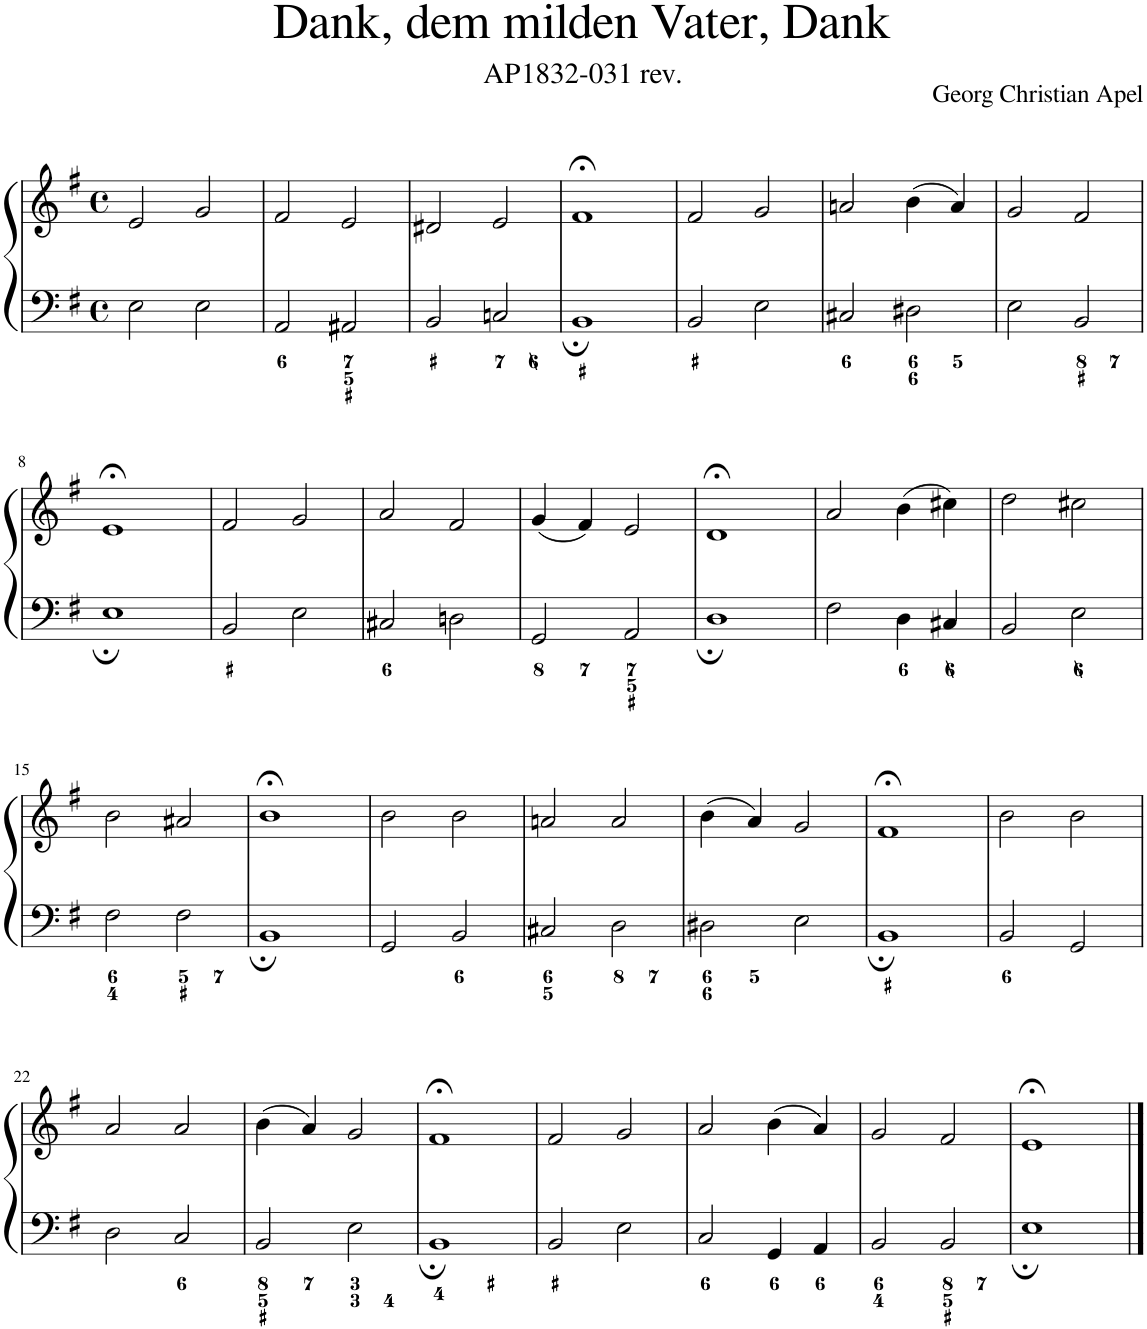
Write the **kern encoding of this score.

**kern	**kern
*part1	*part1
*staff2	*staff1
*I"Piano	*
*I'Pno.	*
*clefF4	*clefG2
*k[f#]	*k[f#]
*M4/4	*M4/4
*met(c)	*met(c)
=1	=1
2E\	2e/
2E\	2g/
=2	=2
2AA/	2f#/
2AA#X/	2e/
=3	=3
2BB/	2d#X/
2Cn/	2e/
=4	=4
1BB	1f#;<
=5	=5
2BB/	2f#/
2E\	2g/
=6	=6
2C#X/	2an/
2D#X\	(4b\
.	4a/)
=7	=7
2E\	2g/
2BB/	2f#/
!!LO:LB:g=z
=8	=8
1E	1e;<
=9	=9
2BB/	2f#/
2E\	2g/
=10	=10
2C#X/	2a/
2Dn\	2f#/
=11	=11
2GG/	(4g/
.	4f#/)
2AA/	2e/
=12	=12
1D	1d;<
=13	=13
2F#\	2a/
4D\	(4b\
4C#X/	4cc#X\)
=14	=14
2BB/	2dd\
2E\	2cc#X\
!!LO:LB:g=z
=15	=15
2F#\	2b\
2F#\	2a#X/
=16	=16
1BB	1b;<
=17	=17
2GG/	2b\
2BB/	2b\
=18	=18
2C#X/	2an/
2D\	2a/
=19	=19
2D#X\	(4b\
.	4a/)
2E\	2g/
=20	=20
1BB	1f#;<
=21	=21
2BB/	2b\
2GG/	2b\
!!LO:LB:g=z
=22	=22
2D\	2a/
2C/	2a/
=23	=23
2BB/	(4b\
.	4a/)
2E\	2g/
=24	=24
1BB	1f#;<
=25	=25
2BB/	2f#/
2E\	2g/
=26	=26
2C/	2a/
4GG/	(4b\
4AA/	4a/)
=27	=27
2BB/	2g/
2BB/	2f#/
=28	=28
1E	1e;<
==	==
*-	*-
